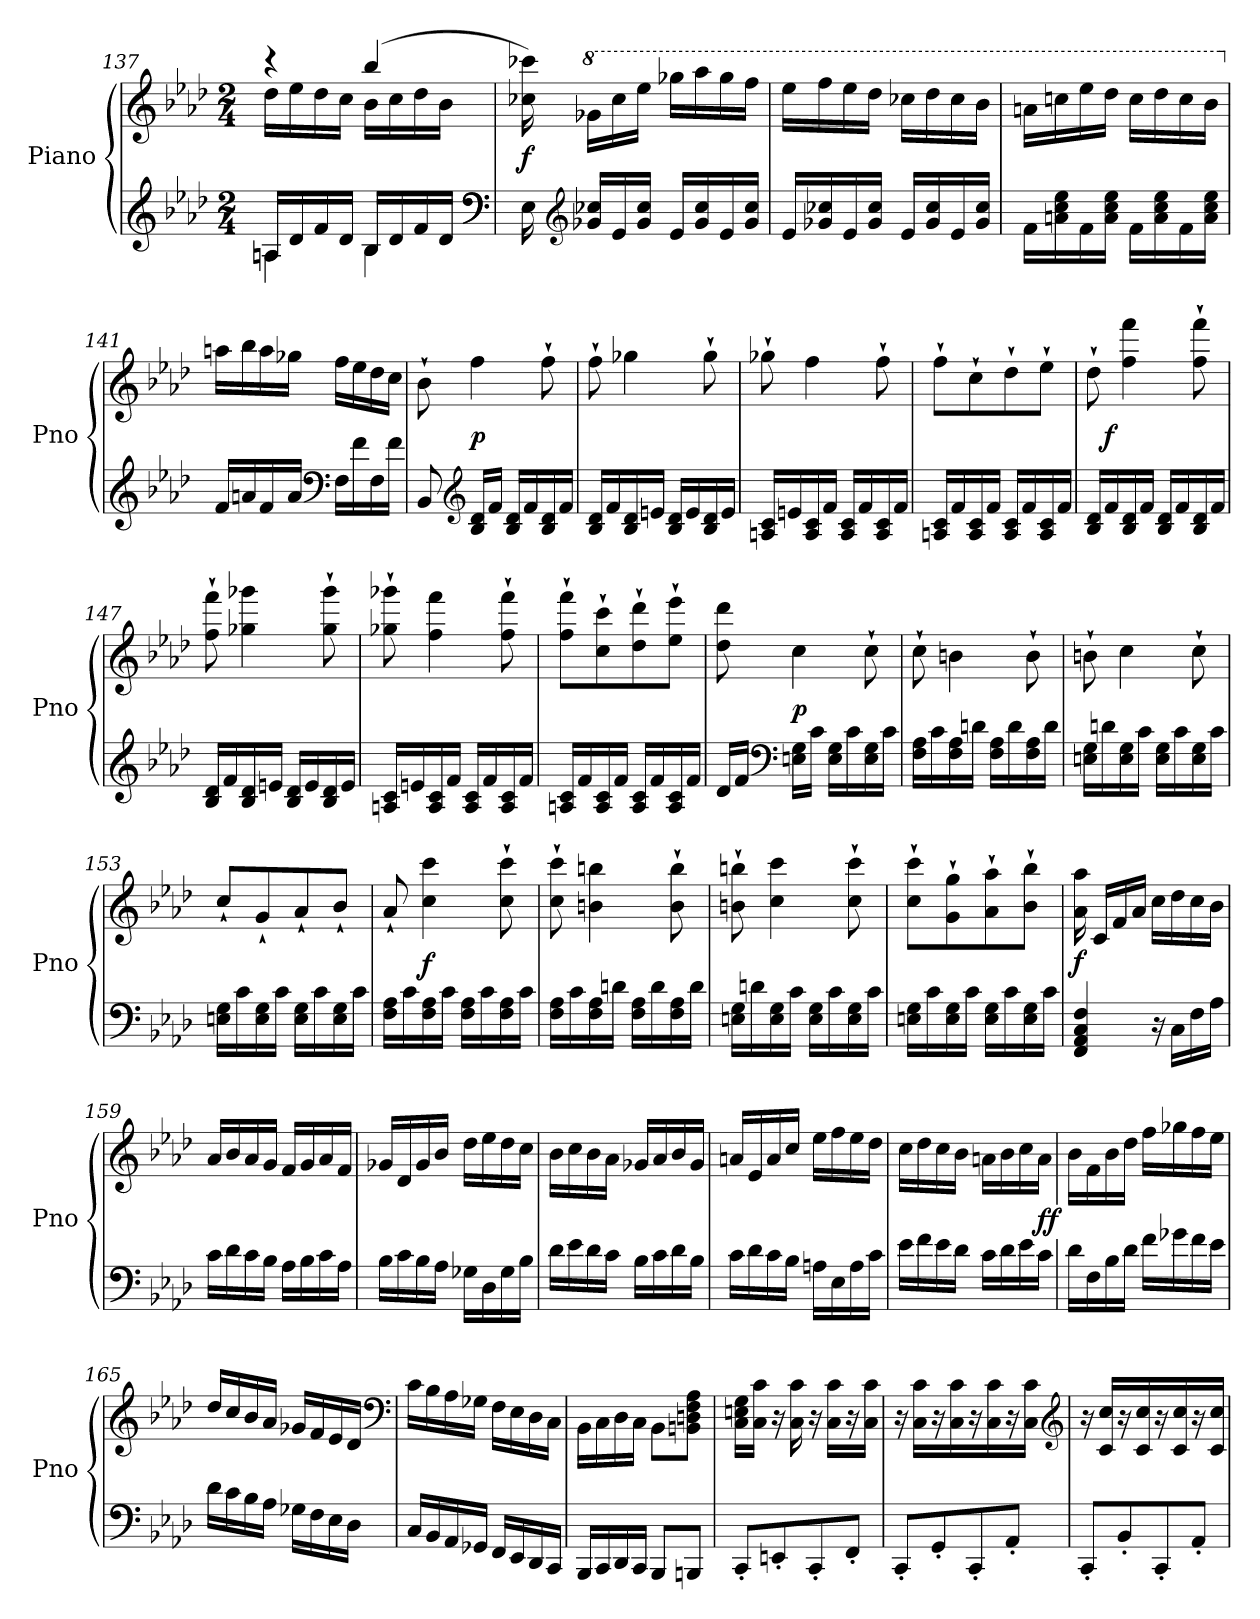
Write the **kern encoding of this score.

**kern	**kern	**dynam
*part1	*part1	*part1
*staff2	*staff1	*staff1/2
*I"Piano	*	*
*I'Pno	*	*
*clefG2	*clefG2	*
*k[b-e-a-d-]	*k[b-e-a-d-]	*
*f:	*f:	*
*M2/4	*M2/4	*
=137	=137	=137
*^	*^	*
16An/LL	4An\	4r	16dd-\LL	.
16d-/	.	.	16ee-\	.
16f/	.	.	16dd-\	.
16d-/JJ	.	.	16cc\JJ	.
16B-/LL	4B-\	(4bb-/	16b-\LL	.
16d-/	.	.	16cc\	.
16f/	.	.	16dd-\	.
16d-/JJ	.	.	16b-\JJ	.
*v	*v	*	*	*
*	*v	*v	*
*clefF4	*	*
=138	=138	=138
16E-\	16cc-X\ 16ccc-X\)	f
*clefG2	*	*
*	*8va	*
16g-X/ 16cc-X/LL	16gg-X\LL	.
16e-/	16ccc-\	.
16g-/ 16cc-/JJ	16eee-\JJ	.
16e-/LL	16ggg-X\LL	.
16g-/ 16cc-/	16aaa-\	.
16e-/	16ggg-\	.
16g-/ 16cc-/JJ	16fff\JJ	.
=139	=139	=139
16e-/LL	16eee-\LL	.
16g-X/ 16cc-X/	16fff\	.
16e-/	16eee-\	.
16g-/ 16cc-/JJ	16ddd-\JJ	.
16e-/LL	16ccc-X\LL	.
16g-/ 16cc-/	16ddd-\	.
16e-/	16ccc-\	.
16g-/ 16cc-/JJ	16bb-\JJ	.
=140	=140	=140
16f\LL	16aan\LL	.
16an\ 16cc\ 16ee-\	16cccn\	.
16f\	16eee-\	.
16a\ 16cc\ 16ee-\JJ	16ddd-\JJ	.
16f\LL	16ccc\LL	.
16a\ 16cc\ 16ee-\	16ddd-\	.
16f\	16ccc\	.
16a\ 16cc\ 16ee-\JJ	16bb-\JJ	.
=141	=141	=141
*	*X8va	*
16f/LL	16aan\LL	.
16an/	16bb-\	.
16f/	16aa\	.
16a/JJ	16gg-X\JJ	.
*clefF4	*	*
16F\LL	16ff\LL	.
16f\	16ee-\	.
16F\	16dd-\	.
16f\JJ	16cc\JJ	.
=142	=142	=142
8BB-/	8b-`\	.
*clefG2	*	*
16B-/ 16d-/LL	4ff\	p
16f/JJ	.	.
16B-/ 16d-/LL	.	.
16f/	.	.
16B-/ 16d-/	8ff`\	.
16f/JJ	.	.
=143	=143	=143
16B-/ 16d-/LL	8ff`\	.
16f/	.	.
16B-/ 16d-/	4gg-X\	.
16en/JJ	.	.
16B-/ 16d-/LL	.	.
16e/	.	.
16B-/ 16d-/	8gg-`\	.
16e/JJ	.	.
=144	=144	=144
16An/ 16c/LL	8gg-X`\	.
16en/	.	.
16A/ 16c/	4ff\	.
16f/JJ	.	.
16A/ 16c/LL	.	.
16f/	.	.
16A/ 16c/	8ff`\	.
16f/JJ	.	.
=145	=145	=145
16An/ 16c/LL	8ff`\L	.
16f/	.	.
16A/ 16c/	8cc`\	.
16f/JJ	.	.
16A/ 16c/LL	8dd-`\	.
16f/	.	.
16A/ 16c/	8ee-`\J	.
16f/JJ	.	.
=146	=146	=146
16B-/ 16d-/LL	8dd-`\	.
16f/	.	f
16B-/ 16d-/	4ff\ 4fff\	.
16f/JJ	.	.
16B-/ 16d-/LL	.	.
16f/	.	.
16B-/ 16d-/	8ff`\ 8fff`\	.
16f/JJ	.	.
=147	=147	=147
16B-/ 16d-/LL	8ff`\ 8fff`\	.
16f/	.	.
16B-/ 16d-/	4gg-X\ 4ggg-X\	.
16en/JJ	.	.
16B-/ 16d-/LL	.	.
16e/	.	.
16B-/ 16d-/	8gg-`\ 8ggg-`\	.
16e/JJ	.	.
=148	=148	=148
16An/ 16c/LL	8gg-X`\ 8ggg-X`\	.
16en/	.	.
16A/ 16c/	4ff\ 4fff\	.
16f/JJ	.	.
16A/ 16c/LL	.	.
16f/	.	.
16A/ 16c/	8ff`\ 8fff`\	.
16f/JJ	.	.
=149	=149	=149
16An/ 16c/LL	8ff`\ 8fff`\L	.
16f/	.	.
16A/ 16c/	8cc`\ 8ccc`\	.
16f/JJ	.	.
16A/ 16c/LL	8dd-`\ 8ddd-`\	.
16f/	.	.
16A/ 16c/	8ee-`\ 8eee-`\J	.
16f/JJ	.	.
=150	=150	=150
16d-/LL	8dd-\ 8ddd-\	.
16f/JJ	.	.
*clefF4	*	*
16En\ 16G\LL	4cc\	p
16c\JJ	.	.
16E\ 16G\LL	.	.
16c\	.	.
16E\ 16G\	8cc`\	.
16c\JJ	.	.
=151	=151	=151
16F\ 16A-\LL	8cc`\	.
16c\	.	.
16F\ 16A-\	4bn\	.
16dn\JJ	.	.
16F\ 16A-\LL	.	.
16d\	.	.
16F\ 16A-\	8b`\	.
16d\JJ	.	.
=152	=152	=152
16En\ 16G\LL	8bn`\	.
16dn\	.	.
16E\ 16G\	4cc\	.
16c\JJ	.	.
16E\ 16G\LL	.	.
16c\	.	.
16E\ 16G\	8cc`\	.
16c\JJ	.	.
=153	=153	=153
16En\ 16G\LL	8cc`/L	.
16c\	.	.
16E\ 16G\	8g`/	.
16c\JJ	.	.
16E\ 16G\LL	8a-`/	.
16c\	.	.
16E\ 16G\	8b-`/J	.
16c\JJ	.	.
=154	=154	=154
16F\ 16A-\LL	8a-`/	.
16c\	.	.
16F\ 16A-\	4cc\ 4ccc\	f
16c\JJ	.	.
16F\ 16A-\LL	.	.
16c\	.	.
16F\ 16A-\	8cc`\ 8ccc`\	.
16c\JJ	.	.
=155	=155	=155
16F\ 16A-\LL	8cc`\ 8ccc`\	.
16c\	.	.
16F\ 16A-\	4bn\ 4bbn\	.
16dn\JJ	.	.
16F\ 16A-\LL	.	.
16d\	.	.
16F\ 16A-\	8b`\ 8bb`\	.
16d\JJ	.	.
=156	=156	=156
16En\ 16G\LL	8bn`\ 8bbn`\	.
16dn\	.	.
16E\ 16G\	4cc\ 4ccc\	.
16c\JJ	.	.
16E\ 16G\LL	.	.
16c\	.	.
16E\ 16G\	8cc`\ 8ccc`\	.
16c\JJ	.	.
=157	=157	=157
16En\ 16G\LL	8cc`\ 8ccc`\L	.
16c\	.	.
16E\ 16G\	8g`\ 8gg`\	.
16c\JJ	.	.
16E\ 16G\LL	8a-`\ 8aa-`\	.
16c\	.	.
16E\ 16G\	8b-`\ 8bb-`\J	.
16c\JJ	.	.
=158	=158	=158
4FF/ 4AA-/ 4C/ 4F/	16a-\ 16aa-\	f
.	16c/LL	.
.	16f/	.
.	16a-/JJ	.
16r	16cc\LL	.
16C\LL	16dd-\	.
16F\	16cc\	.
16A-\JJ	16b-\JJ	.
=159	=159	=159
16c\LL	16a-/LL	.
16d-\	16b-/	.
16c\	16a-/	.
16B-\JJ	16g/JJ	.
16A-\LL	16f/LL	.
16B-\	16g/	.
16c\	16a-/	.
16A-\JJ	16f/JJ	.
=160	=160	=160
16B-\LL	16g-X/LL	.
16c\	16d-/	.
16B-\	16g-/	.
16A-\JJ	16b-/JJ	.
16G-X\LL	16dd-\LL	.
16D-\	16ee-\	.
16G-\	16dd-\	.
16B-\JJ	16cc\JJ	.
=161	=161	=161
16d-\LL	16b-\LL	.
16e-\	16cc\	.
16d-\	16b-\	.
16c\JJ	16a-\JJ	.
16B-\LL	16g-X/LL	.
16c\	16a-/	.
16d-\	16b-/	.
16B-\JJ	16g-/JJ	.
=162	=162	=162
16c\LL	16an/LL	.
16d-\	16e-/	.
16c\	16a/	.
16B-\JJ	16cc/JJ	.
16An\LL	16ee-\LL	.
16E-\	16ff\	.
16A\	16ee-\	.
16c\JJ	16dd-\JJ	.
=163	=163	=163
16e-\LL	16cc\LL	.
16f\	16dd-\	.
16e-\	16cc\	.
16d-\JJ	16b-\JJ	.
16c\LL	16an\LL	.
16d-\	16b-\	.
16e-\	16cc\	.
16c\JJ	16a\JJ	ff
=164	=164	=164
16d-\LL	16b-\LL	.
16F\	16f\	.
16B-\	16b-\	.
16d-\JJ	16dd-\JJ	.
16f\LL	16ff\LL	.
16g-X\	16gg-X\	.
16f\	16ff\	.
16e-\JJ	16ee-\JJ	.
=165	=165	=165
16d-\LL	16dd-/LL	.
16c\	16cc/	.
16B-\	16b-/	.
16A-\JJ	16a-/JJ	.
16G-X\LL	16g-X/LL	.
16F\	16f/	.
16E-\	16e-/	.
16D-\JJ	16d-/JJ	.
*	*clefF4	*
=166	=166	=166
16C/LL	16c\LL	.
16BB-/	16B-\	.
16AA-/	16A-\	.
16GG-X/JJ	16G-X\JJ	.
16FF/LL	16F\LL	.
16EE-/	16E-\	.
16DD-/	16D-\	.
16CC/JJ	16C\JJ	.
=167	=167	=167
16BBB-/LL	16BB-\LL	.
16CC/	16C\	.
16DD-/	16D-\	.
16CC/JJ	16C\JJ	.
8BBB-/L	8BB-\L	.
8BBBn/J	8BBn\ 8Dn\ 8F\ 8A-\J	.
=168	=168	=168
8CC'/L	16C\ 16En\ 16G\LL	.
.	16C\ 16c\JJ	.
8EEn'/	16r	.
.	16C\ 16c\	.
8CC'/	16r	.
.	16C\ 16c\LL	.
8FF'/J	16r	.
.	16C\ 16c\JJ	.
=169	=169	=169
8CC'/L	16r	.
.	16C\ 16c\LL	.
8GG'/	16r	.
.	16C\ 16c\	.
8CC'/	16r	.
.	16C\ 16c\	.
8AA-'/J	16r	.
.	16C\ 16c\JJ	.
*	*clefG2	*
=170	=170	=170
8CC'/L	16r	.
.	16c/ 16cc/LL	.
8BB-'/	16r	.
.	16c/ 16cc/	.
8CC'/	16r	.
.	16c/ 16cc/	.
8AA-'/J	16r	.
.	16c/ 16cc/JJ	.
=	=	=
*-	*-	*-
